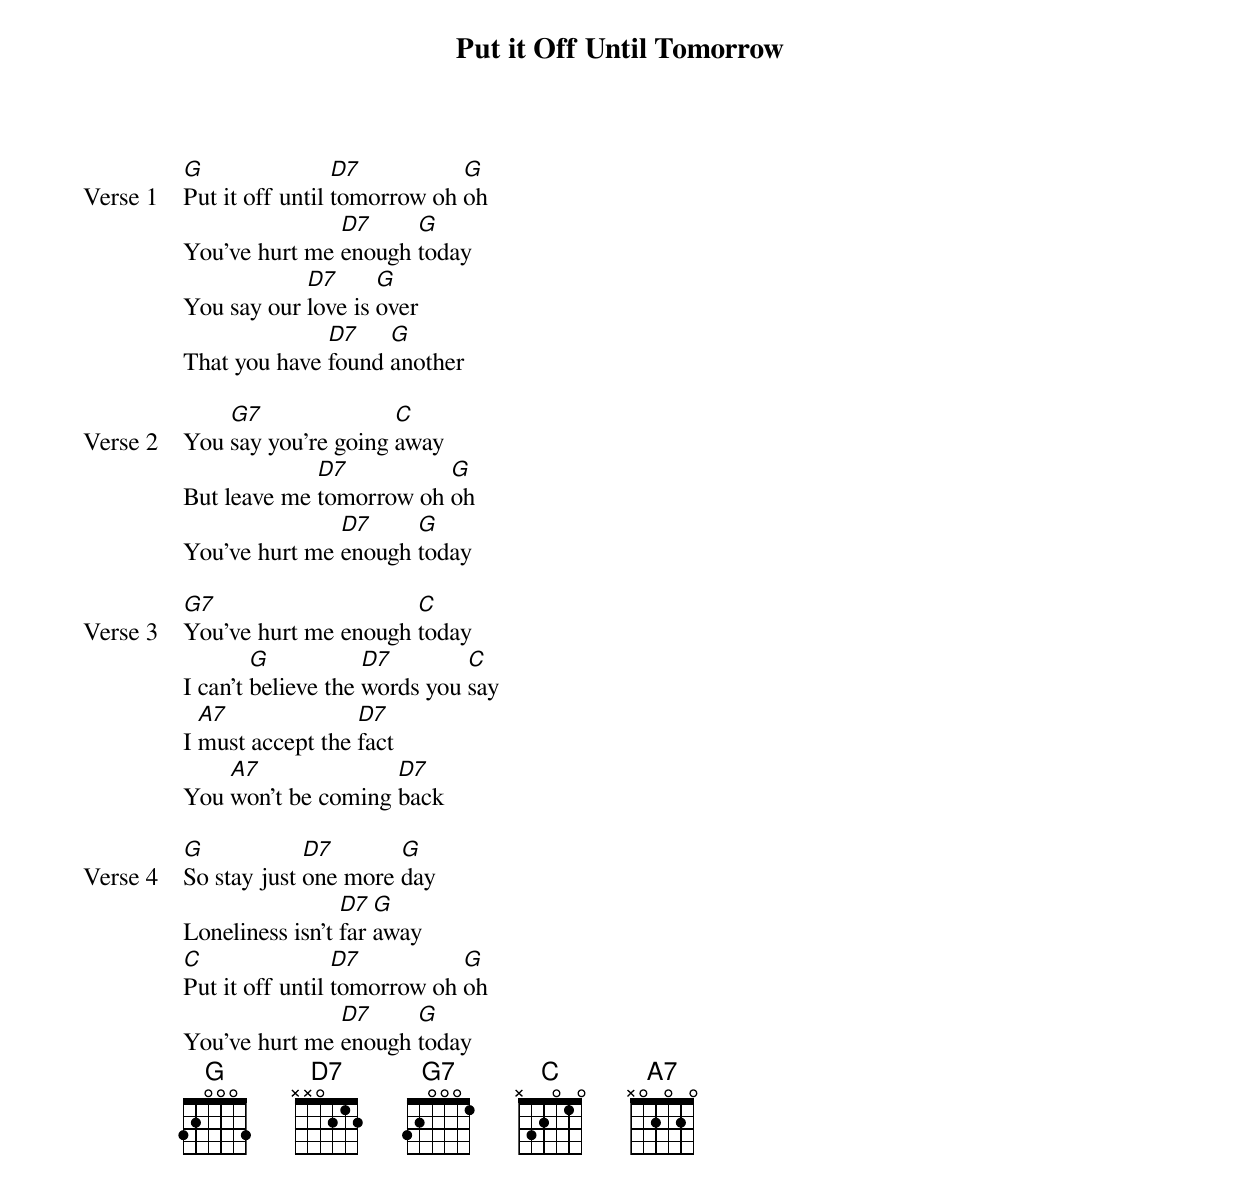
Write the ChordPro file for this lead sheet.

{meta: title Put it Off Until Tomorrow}
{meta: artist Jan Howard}
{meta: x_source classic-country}
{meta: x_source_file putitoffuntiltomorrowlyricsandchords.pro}
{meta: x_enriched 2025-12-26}

{start_of_verse: Verse 1}
[G]Put it off until [D7]tomorrow oh [G]oh
You've hurt me [D7]enough [G]today
You say our [D7]love is [G]over
That you have [D7]found [G]another
{end_of_verse}

{start_of_verse: Verse 2}
You [G7]say you're going [C]away
But leave me [D7]tomorrow oh [G]oh
You've hurt me [D7]enough [G]today
{end_of_verse}

{start_of_verse: Verse 3}
[G7]You've hurt me enough [C]today
I can't [G]believe the [D7]words you [C]say
I [A7]must accept the [D7]fact
You [A7]won't be coming [D7]back
{end_of_verse}

{start_of_verse: Verse 4}
[G]So stay just [D7]one more [G]day
Loneliness isn't [D7]far [G]away
[C]Put it off until [D7]tomorrow oh [G]oh
You've hurt me [D7]enough [G]today
{end_of_verse}
